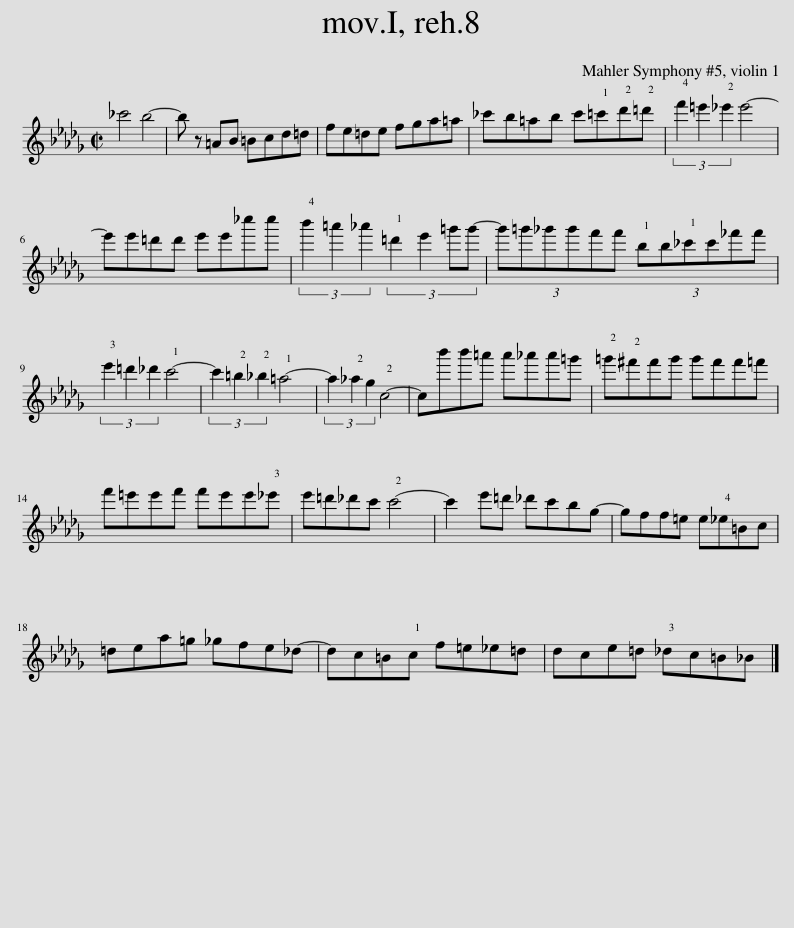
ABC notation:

X:1
L:1/8
M:2/2
I:linebreak $
K:Db
V:1 treble
V:1
 _c'4 b4- | b z =AB =Bcd=d | fe=de fga=a | _c'b=ab c'!1!=c'!2!d'!2!=d' | (3!4!f'2 =e'2 !2!_e'2 e'4- |$ %5
 e'e'=d'd' e'e'_c''c'' | (3!4!b'2 =a'2 _a'2 (3:2:4!1!=d'2 e'2 =g'g'- | (3:2:6g'=g'_g'g'f'f' (3:2:6!1!bb!1!_c'c'_f'f' |$ (3!3!e'2 =d'2 _d'2 !1!c'4- | (3c'2 !2!=b2 !2!_b2 !1!=a4- | %10
 (3a2 !2!_a2 g2 !2!c4- | cb'b'=a' a'_a'a'=g' | !2!=g'!2!^f'f'g' g'f'f'=f' |$ f'=e'e'f' f'e'e'!3!_e' | e'=d'_d'c' !2!c'4- | %15
 c'2 e'=d' _d'c'bg- | gff=e e!4!_e=Bc |$ =dea=g _gfe_d- | dc=B!1!c f=e_e=d | dce=d !3!_dc=B_B |] %20
